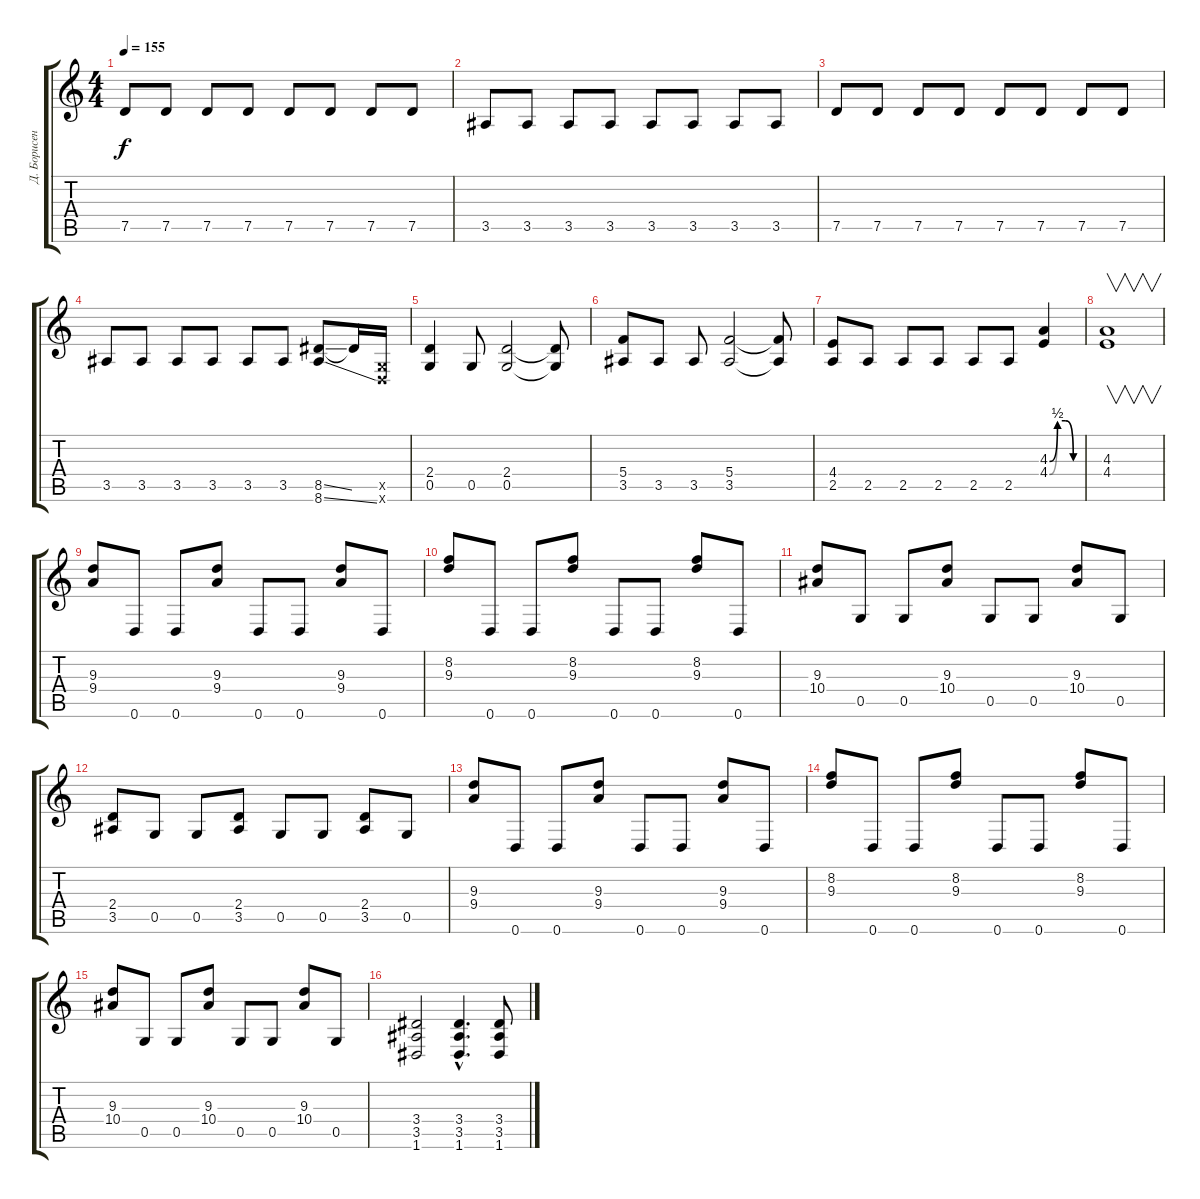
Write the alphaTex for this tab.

\track ("Д. Борисенков" "Д. Борисен") {instrument distortionguitar}
\staff {score tabs}
\tuning (D4 A3 F3 C3 G2 D2) {hide}
\ts (4 4)
\tempo 155
\clef g2
\ks c
7.5.8{dy f} 7.5.8 7.5.8 7.5.8 7.5.8 7.5.8 7.5.8 7.5.8 |
3.5.8 3.5.8 3.5.8 3.5.8 3.5.8 3.5.8 3.5.8 3.5.8 |
7.5.8 7.5.8 7.5.8 7.5.8 7.5.8 7.5.8 7.5.8 7.5.8 |
3.5.8 3.5.8 3.5.8 3.5.8 3.5.8 3.5.8 (8.5{ss} 8.6{ss}).8 8.5{t}.16 (0.5{x} 0.6{x}).16 |
(2.4 0.5).4 0.5.8 (2.4 0.5).2 (2.4{t} 0.5{t}).8 |
(5.4 3.5).8 3.5.8 3.5.8 (5.4 3.5).2 (5.4{t} 3.5{t}).8 |
(4.4 2.5).8 2.5.8 2.5.8 2.5.8 2.5.8 2.5.8 (4.3{be (custom 0 0 15 2 30 2 45 0 60 0)} 4.4{be (custom 0 0 15 2 30 2 45 0 60 0)}).4 |
(4.3 4.4).1{v} |
(9.3 9.4).8 0.6.8 0.6.8 (9.3 9.4).8 0.6.8 0.6.8 (9.3 9.4).8 0.6.8 |
(8.2 9.3).8 0.6.8 0.6.8 (8.2 9.3).8 0.6.8 0.6.8 (8.2 9.3).8 0.6.8 |
(9.3 10.4).8 0.5.8 0.5.8 (9.3 10.4).8 0.5.8 0.5.8 (9.3 10.4).8 0.5.8 |
(2.4 3.5).8 0.5.8 0.5.8 (2.4 3.5).8 0.5.8 0.5.8 (2.4 3.5).8 0.5.8 |
(9.3 9.4).8 0.6.8 0.6.8 (9.3 9.4).8 0.6.8 0.6.8 (9.3 9.4).8 0.6.8 |
(8.2 9.3).8 0.6.8 0.6.8 (8.2 9.3).8 0.6.8 0.6.8 (8.2 9.3).8 0.6.8 |
(9.3 10.4).8 0.5.8 0.5.8 (9.3 10.4).8 0.5.8 0.5.8 (9.3 10.4).8 0.5.8 |
(3.4 3.5 1.6).2 (3.4{hac} 3.5{hac} 1.6{hac}).4{d} (3.4 3.5 1.6).8
